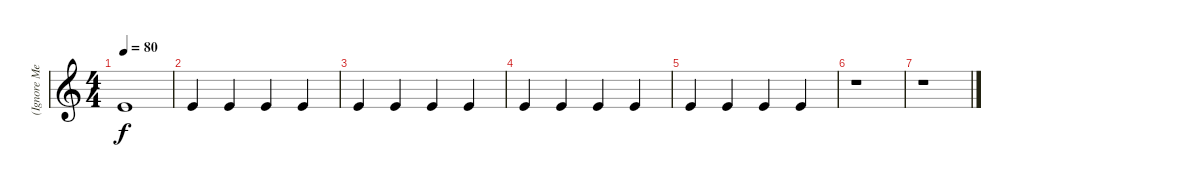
\track ("(Ignore Me)" "(Ignore Me") {instrument reversecymbal}
\staff {score}
\tuning (E4 B3 G3 D3 A2 E2) {hide}
\ts (4 4)
\tempo 80
\clef g2
\ks c
0.1.1{dy f} |
0.1.4 0.1.4 0.1.4 0.1.4 |
0.1.4 0.1.4 0.1.4 0.1.4 |
0.1.4 0.1.4 0.1.4 0.1.4 |
0.1.4 0.1.4 0.1.4 0.1.4 |
r.1 |
r.1
